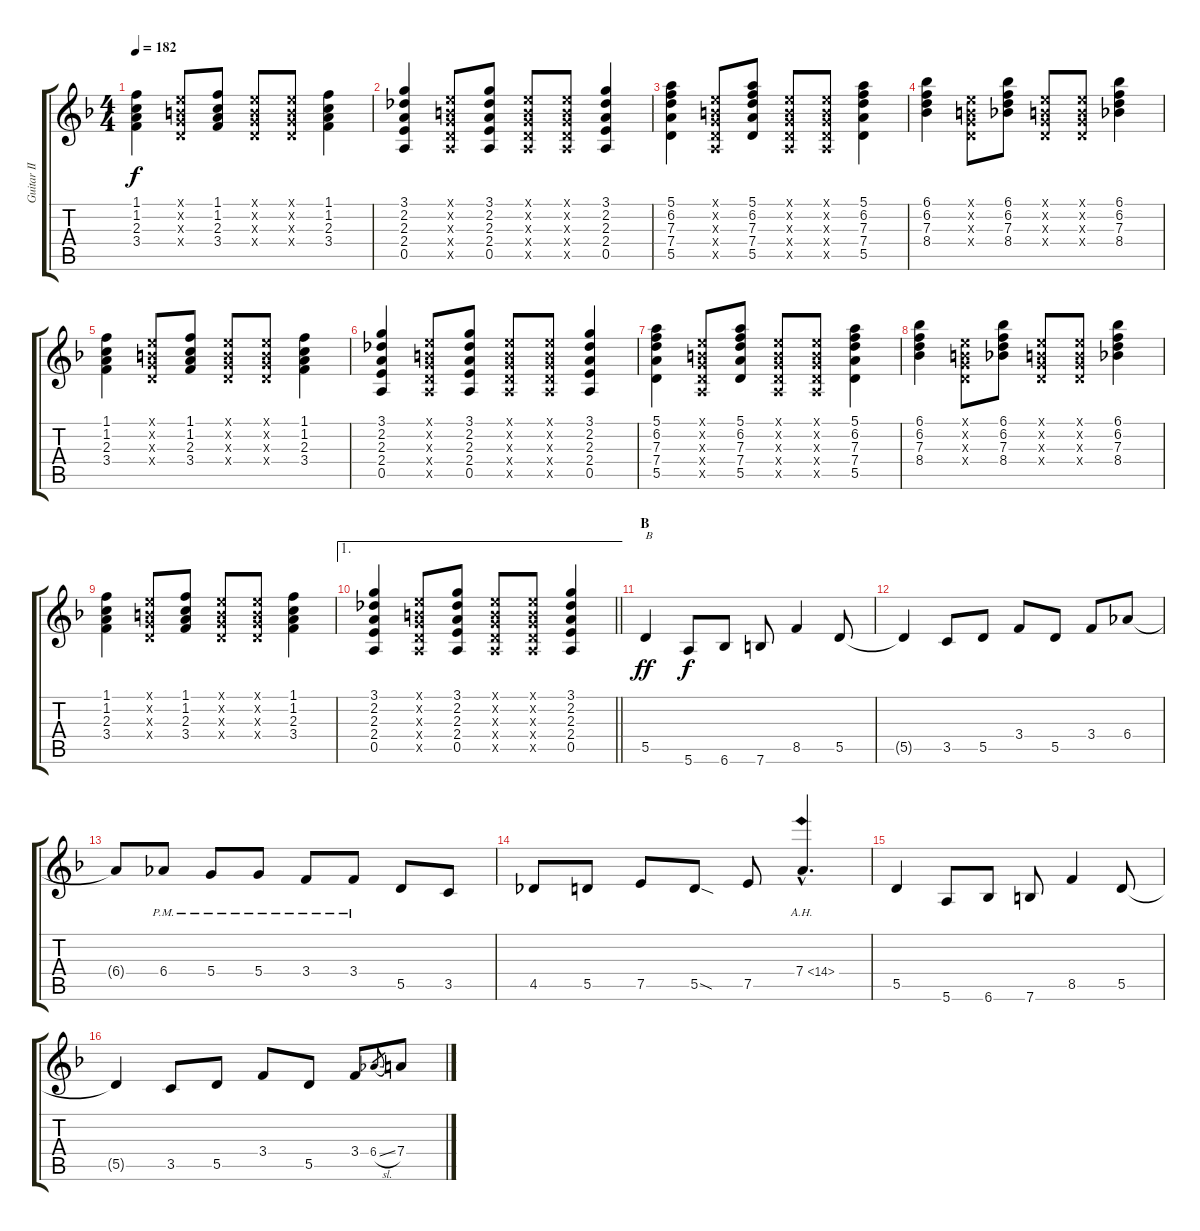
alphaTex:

\track ("Guitar II" "Guitar II") {instrument distortionguitar}
\staff {score tabs}
\tuning (E4 B3 G3 D3 A2 E2) {hide}
\ts (4 4)
\tempo 182
\clef g2
\ks f
(1.1 1.2 2.3 3.4).4{dy f} (0.1{x} 0.2{x} 0.3{x} 0.4{x}).8 (1.1 1.2 2.3 3.4).8 (0.1{x} 0.2{x} 0.3{x} 0.4{x}).8 (0.1{x} 0.2{x} 0.3{x} 0.4{x}).8 (1.1 1.2 2.3 3.4).4 |
(3.1 2.2 2.3 2.4 0.5).4 (0.1{x} 0.2{x} 0.3{x} 0.4{x} 0.5{x}).8 (3.1 2.2 2.3 2.4 0.5).8 (0.1{x} 0.2{x} 0.3{x} 0.4{x} 0.5{x}).8 (0.1{x} 0.2{x} 0.3{x} 0.4{x} 0.5{x}).8 (3.1 2.2 2.3 2.4 0.5).4 |
(5.1 6.2 7.3 7.4 5.5).4 (0.1{x} 0.2{x} 0.3{x} 0.4{x} 0.5{x}).8 (5.1 6.2 7.3 7.4 5.5).8 (0.1{x} 0.2{x} 0.3{x} 0.4{x} 0.5{x}).8 (0.1{x} 0.2{x} 0.3{x} 0.4{x} 0.5{x}).8 (5.1 6.2 7.3 7.4 5.5).4 |
(6.1 6.2 7.3 8.4).4 (0.1{x} 0.2{x} 0.3{x} 0.4{x}).8 (6.1 6.2 7.3 8.4).8 (0.1{x} 0.2{x} 0.3{x} 0.4{x}).8 (0.1{x} 0.2{x} 0.3{x} 0.4{x}).8 (6.1 6.2 7.3 8.4).4 |
(1.1 1.2 2.3 3.4).4 (0.1{x} 0.2{x} 0.3{x} 0.4{x}).8 (1.1 1.2 2.3 3.4).8 (0.1{x} 0.2{x} 0.3{x} 0.4{x}).8 (0.1{x} 0.2{x} 0.3{x} 0.4{x}).8 (1.1 1.2 2.3 3.4).4 |
(3.1 2.2 2.3 2.4 0.5).4 (0.1{x} 0.2{x} 0.3{x} 0.4{x} 0.5{x}).8 (3.1 2.2 2.3 2.4 0.5).8 (0.1{x} 0.2{x} 0.3{x} 0.4{x} 0.5{x}).8 (0.1{x} 0.2{x} 0.3{x} 0.4{x} 0.5{x}).8 (3.1 2.2 2.3 2.4 0.5).4 |
(5.1 6.2 7.3 7.4 5.5).4 (0.1{x} 0.2{x} 0.3{x} 0.4{x} 0.5{x}).8 (5.1 6.2 7.3 7.4 5.5).8 (0.1{x} 0.2{x} 0.3{x} 0.4{x} 0.5{x}).8 (0.1{x} 0.2{x} 0.3{x} 0.4{x} 0.5{x}).8 (5.1 6.2 7.3 7.4 5.5).4 |
(6.1 6.2 7.3 8.4).4 (0.1{x} 0.2{x} 0.3{x} 0.4{x}).8 (6.1 6.2 7.3 8.4).8 (0.1{x} 0.2{x} 0.3{x} 0.4{x}).8 (0.1{x} 0.2{x} 0.3{x} 0.4{x}).8 (6.1 6.2 7.3 8.4).4 |
(1.1 1.2 2.3 3.4).4 (0.1{x} 0.2{x} 0.3{x} 0.4{x}).8 (1.1 1.2 2.3 3.4).8 (0.1{x} 0.2{x} 0.3{x} 0.4{x}).8 (0.1{x} 0.2{x} 0.3{x} 0.4{x}).8 (1.1 1.2 2.3 3.4).4 |
\ae 1
\barLineRight lightlight
(3.1 2.2 2.3 2.4 0.5).4 (0.1{x} 0.2{x} 0.3{x} 0.4{x} 0.5{x}).8 (3.1 2.2 2.3 2.4 0.5).8 (0.1{x} 0.2{x} 0.3{x} 0.4{x} 0.5{x}).8 (0.1{x} 0.2{x} 0.3{x} 0.4{x} 0.5{x}).8 (3.1 2.2 2.3 2.4 0.5).4 |
\section ("" "B")
5.5.4{txt "B" dy ff volume 16 balance 8 instrument overdrivenguitar} 5.6.8{dy f} 6.6.8 7.6.8 8.5.4 5.5.8 |
5.5{t}.4 3.5.8 5.5.8 3.4.8 5.5.8 3.4.8 6.4.8 |
6.4{t}.8 6.4{pm}.8 5.4{pm}.8 5.4{pm}.8 3.4{pm}.8 3.4{pm}.8 5.5.8 3.5.8 |
4.5.8 5.5.8 7.5.8 5.5{sod}.8 7.5.8 7.4{ah 7 hac}.4{d} |
5.5.4 5.6.8 6.6.8 7.6.8 8.5.4 5.5.8 |
5.5{t}.4 3.5.8 5.5.8 3.4.8 5.5.8 3.4.8 6.4{sl}.8{gr} 7.4.8
